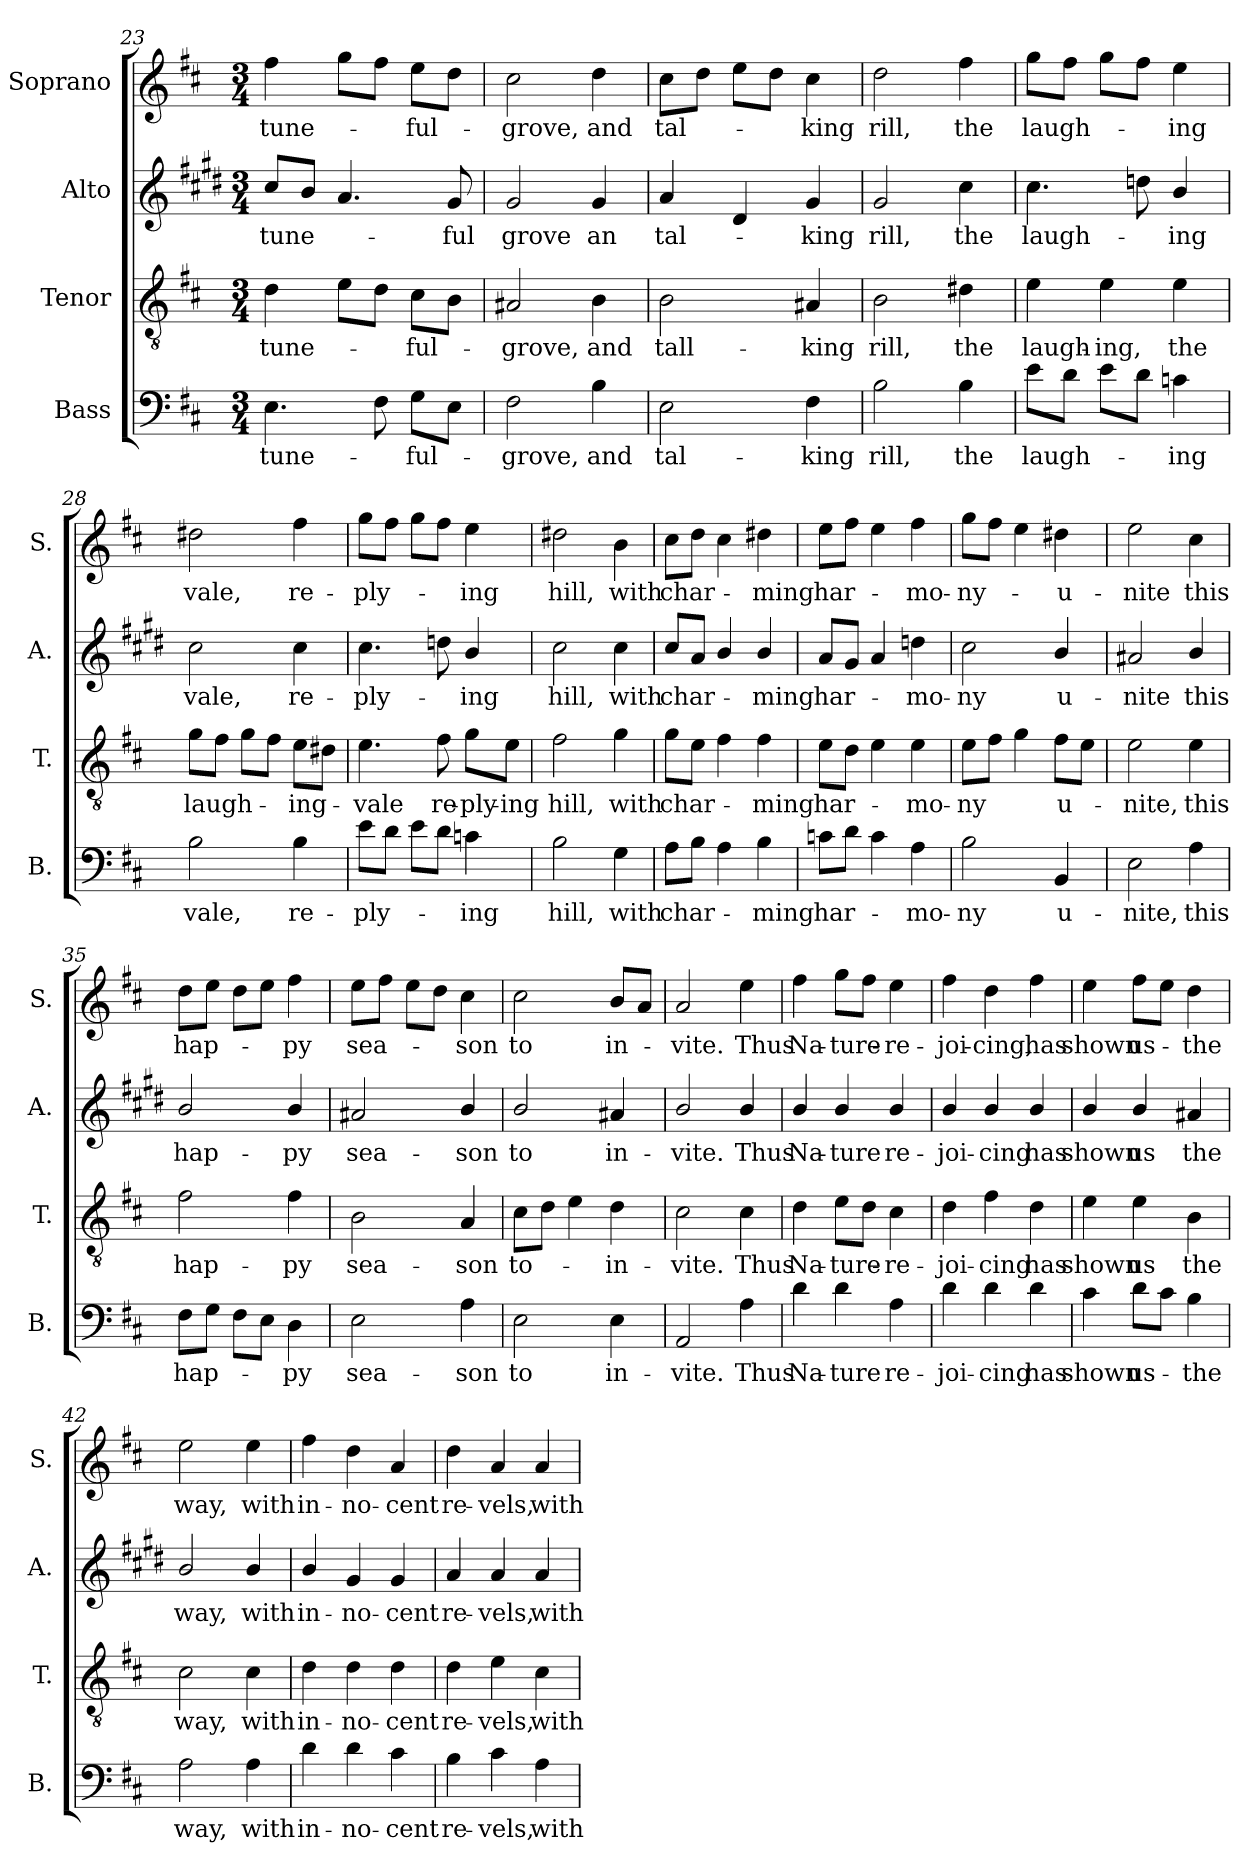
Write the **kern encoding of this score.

**kern	**text	**kern	**text	**kern	**text	**kern	**text
*part4	*part4	*part3	*part3	*part2	*part2	*part1	*part1
*staff4	*staff4	*staff3	*staff3	*staff2	*staff2	*staff1	*staff1
*I"Bass	*	*I"Tenor	*	*I"Alto	*	*I"Soprano	*
*I'B.	*	*I'T.	*	*I'A.	*	*I'S.	*
!!LO:PB:g=z
*clefF4	*	*clefGv2	*	*clefG2	*	*clefG2	*
*	*	*	*	*ITrd1c2	*	*	*
*k[f#c#]	*	*k[f#c#]	*	*k[f#c#]	*	*k[f#c#]	*
*M3/4	*	*M3/4	*	*M3/4	*	*M3/4	*
=23	=23	=23	=23	=23	=23	=23	=23
!	!LO:LY:b	!	!LO:LY:b	!	!LO:LY:b	!	!LO:LY:b
4.E\	tune-	4d\	tune-	8b/L	tune-	4ff#\	tune-
.	.	.	.	8a/J	.	.	.
.	.	8e\L	.	4.g/	.	8gg\L	.
8F#\	.	8d\J	.	.	.	8ff#\J	.
!	!LO:LY:b	!	!LO:LY:b	!	!	!	!LO:LY:b
8G\L	-ful-	8c#\L	-ful-	.	.	8ee\L	-ful-
!	!	!	!	!	!LO:LY:b	!	!
8E\J	.	8B\J	.	8f#/	-ful	8dd\J	.
=24	=24	=24	=24	=24	=24	=24	=24
!	!LO:LY:b	!	!LO:LY:b	!	!LO:LY:b	!	!LO:LY:b
2F#\	-grove,	2A#X/	-grove,	2f#/	grove	2cc#\	-grove,
!	!LO:LY:b	!	!LO:LY:b	!	!LO:LY:b	!	!LO:LY:b
4B\	and	4B\	and	4f#/	an	4dd\	and
=25	=25	=25	=25	=25	=25	=25	=25
!	!LO:LY:b	!	!LO:LY:b	!	!LO:LY:b	!	!LO:LY:b
2E\	tal-	2B\	tall-	4g/	tal-	8cc#\L	tal-
.	.	.	.	.	.	8dd\J	.
.	.	.	.	4c#/	.	8ee\L	.
.	.	.	.	.	.	8dd\J	.
!	!LO:LY:b	!	!LO:LY:b	!	!LO:LY:b	!	!LO:LY:b
4F#\	-king	4A#X/	-king	4f#/	-king	4cc#\	-king
=26	=26	=26	=26	=26	=26	=26	=26
!	!LO:LY:b	!	!LO:LY:b	!	!LO:LY:b	!	!LO:LY:b
2B\	rill,	2B\	rill,	2f#/	rill,	2dd\	rill,
!	!LO:LY:b	!	!LO:LY:b	!	!LO:LY:b	!	!LO:LY:b
4B\	the	4d#X\	the	4b\	the	4ff#\	the
=27	=27	=27	=27	=27	=27	=27	=27
!	!LO:LY:b	!	!LO:LY:b	!	!LO:LY:b	!	!LO:LY:b
8e\L	laugh-	4e\	laugh-	4.b\	laugh-	8gg\L	laugh-
8d\J	.	.	.	.	.	8ff#\J	.
!	!	!	!LO:LY:b	!	!	!	!
8e\L	.	4e\	-ing,	.	.	8gg\L	.
8d\J	.	.	.	8ccn\	.	8ff#\J	.
!	!LO:LY:b	!	!LO:LY:b	!	!LO:LY:b	!	!LO:LY:b
4cn\	-ing	4e\	the	4a/	-ing	4ee\	-ing
!!LO:LB:g=z
=28	=28	=28	=28	=28	=28	=28	=28
!	!LO:LY:b	!	!LO:LY:b	!	!LO:LY:b	!	!LO:LY:b
2B\	vale,	8g\L	laugh-	2b\	vale,	2dd#X\	vale,
.	.	8f#\J	.	.	.	.	.
.	.	8g\L	.	.	.	.	.
.	.	8f#\J	.	.	.	.	.
!	!LO:LY:b	!	!LO:LY:b	!	!LO:LY:b	!	!LO:LY:b
4B\	re-	8e\L	-ing-	4b\	re-	4ff#\	re-
.	.	8d#X\J	.	.	.	.	.
=29	=29	=29	=29	=29	=29	=29	=29
!	!LO:LY:b	!	!LO:LY:b	!	!LO:LY:b	!	!LO:LY:b
8e\L	-ply-	4.e\	-vale	4.b\	-ply-	8gg\L	-ply-
8d\J	.	.	.	.	.	8ff#\J	.
8e\L	.	.	.	.	.	8gg\L	.
!	!	!	!LO:LY:b	!	!	!	!
8d\J	.	8f#\	re-	8ccn\	.	8ff#\J	.
!	!LO:LY:b	!	!LO:LY:b	!	!LO:LY:b	!	!LO:LY:b
4cn\	-ing	8g\L	-ply-	4a/	-ing	4ee\	-ing
!	!	!	!LO:LY:b	!	!	!	!
.	.	8e\J	-ing	.	.	.	.
=30	=30	=30	=30	=30	=30	=30	=30
!	!LO:LY:b	!	!LO:LY:b	!	!LO:LY:b	!	!LO:LY:b
2B\	hill,	2f#\	hill,	2b\	hill,	2dd#X\	hill,
!	!LO:LY:b	!	!LO:LY:b	!	!LO:LY:b	!	!LO:LY:b
4G\	with	4g\	with	4b\	with	4b\	with
=31	=31	=31	=31	=31	=31	=31	=31
!	!LO:LY:b	!	!LO:LY:b	!	!LO:LY:b	!	!LO:LY:b
8A\L	char-	8g\L	char-	8b/L	char-	8cc#\L	char-
8B\J	.	8e\J	.	8g/J	.	8dd\J	.
4A\	.	4f#\	.	4a/	.	4cc#\	.
!	!LO:LY:b	!	!LO:LY:b	!	!LO:LY:b	!	!LO:LY:b
4B\	-ming	4f#\	-ming	4a/	-ming	4dd#X\	-ming
=32	=32	=32	=32	=32	=32	=32	=32
!	!LO:LY:b	!	!LO:LY:b	!	!LO:LY:b	!	!LO:LY:b
8cn\L	har-	8e\L	har-	8g/L	har-	8ee\L	har-
8d\J	.	8d\J	.	8f#/J	.	8ff#\J	.
4c\	.	4e\	.	4g/	.	4ee\	.
!	!LO:LY:b	!	!LO:LY:b	!	!LO:LY:b	!	!LO:LY:b
4A\	-mo-	4e\	-mo-	4ccn\	-mo-	4ff#\	-mo-
!!LO:PB:g=z
=33	=33	=33	=33	=33	=33	=33	=33
!	!LO:LY:b	!	!LO:LY:b	!	!LO:LY:b	!	!LO:LY:b
2B\	-ny	8e\L	-ny	2b\	-ny	8gg\L	-ny-
.	.	8f#\J	.	.	.	8ff#\J	.
.	.	4g\	.	.	.	4ee\	.
!	!LO:LY:b	!	!LO:LY:b	!	!LO:LY:b	!	!LO:LY:b
4BB/	u-	8f#\L	u-	4a/	u-	4dd#X\	-u-
.	.	8e\J	.	.	.	.	.
=34	=34	=34	=34	=34	=34	=34	=34
!	!LO:LY:b	!	!LO:LY:b	!	!LO:LY:b	!	!LO:LY:b
2E\	-nite,	2e\	-nite,	2g#X/	-nite	2ee\	-nite
!	!LO:LY:b	!	!LO:LY:b	!	!LO:LY:b	!	!LO:LY:b
4A\	this	4e\	this	4a/	this	4cc#\	this
=35	=35	=35	=35	=35	=35	=35	=35
!	!LO:LY:b	!	!LO:LY:b	!	!LO:LY:b	!	!LO:LY:b
8F#\L	hap-	2f#\	hap-	2a/	hap-	8dd\L	hap-
8G\J	.	.	.	.	.	8ee\J	.
8F#\L	.	.	.	.	.	8dd\L	.
8E\J	.	.	.	.	.	8ee\J	.
!	!LO:LY:b	!	!LO:LY:b	!	!LO:LY:b	!	!LO:LY:b
4D\	-py	4f#\	-py	4a/	-py	4ff#\	-py
=36	=36	=36	=36	=36	=36	=36	=36
!	!LO:LY:b	!	!LO:LY:b	!	!LO:LY:b	!	!LO:LY:b
2E\	sea-	2B\	sea-	2g#X/	sea-	8ee\L	sea-
.	.	.	.	.	.	8ff#\J	.
.	.	.	.	.	.	8ee\L	.
.	.	.	.	.	.	8dd\J	.
!	!LO:LY:b	!	!LO:LY:b	!	!LO:LY:b	!	!LO:LY:b
4A\	-son	4A/	-son	4a/	-son	4cc#\	-son
=37	=37	=37	=37	=37	=37	=37	=37
!	!LO:LY:b	!	!LO:LY:b	!	!LO:LY:b	!	!LO:LY:b
2E\	to	8c#\L	to-	2a/	to	2cc#\	to
.	.	8d\J	.	.	.	.	.
.	.	4e\	.	.	.	.	.
!	!LO:LY:b	!	!LO:LY:b	!	!LO:LY:b	!	!LO:LY:b
4E\	in-	4d\	-in-	4g#X/	in-	8b/L	in-
.	.	.	.	.	.	8a/J	.
=38	=38	=38	=38	=38	=38	=38	=38
!	!LO:LY:b	!	!LO:LY:b	!	!LO:LY:b	!	!LO:LY:b
2AA/	-vite.	2c#\	-vite.	2a/	-vite.	2a/	-vite.
!	!LO:LY:b	!	!LO:LY:b	!	!LO:LY:b	!	!LO:LY:b
4A\	Thus	4c#\	Thus	4a/	Thus	4ee\	Thus
!!LO:LB:g=z
=39	=39	=39	=39	=39	=39	=39	=39
!	!LO:LY:b	!	!LO:LY:b	!	!LO:LY:b	!	!LO:LY:b
4d\	Na-	4d\	Na-	4a/	Na-	4ff#\	Na-
!	!LO:LY:b	!	!LO:LY:b	!	!LO:LY:b	!	!LO:LY:b
4d\	-ture	8e\L	-ture-	4a/	-ture	8gg\L	-ture-
.	.	8d\J	.	.	.	8ff#\J	.
!	!LO:LY:b	!	!LO:LY:b	!	!LO:LY:b	!	!LO:LY:b
4A\	re-	4c#\	-re-	4a/	re-	4ee\	-re-
=40	=40	=40	=40	=40	=40	=40	=40
!	!LO:LY:b	!	!LO:LY:b	!	!LO:LY:b	!	!LO:LY:b
4d\	-joi-	4d\	-joi-	4a/	-joi-	4ff#\	-joi-
!	!LO:LY:b	!	!LO:LY:b	!	!LO:LY:b	!	!LO:LY:b
4d\	-cing	4f#\	-cing	4a/	-cing	4dd\	-cing,
!	!LO:LY:b	!	!LO:LY:b	!	!LO:LY:b	!	!LO:LY:b
4d\	has	4d\	has	4a/	has	4ff#\	has
=41	=41	=41	=41	=41	=41	=41	=41
!	!LO:LY:b	!	!LO:LY:b	!	!LO:LY:b	!	!LO:LY:b
4c#\	shown	4e\	shown	4a/	shown	4ee\	shown
!	!LO:LY:b	!	!LO:LY:b	!	!LO:LY:b	!	!LO:LY:b
8d\L	us-	4e\	us	4a/	us	8ff#\L	us-
8c#\J	.	.	.	.	.	8ee\J	.
!	!LO:LY:b	!	!LO:LY:b	!	!LO:LY:b	!	!LO:LY:b
4B\	-the	4B\	the	4g#X/	the	4dd\	-the
=42	=42	=42	=42	=42	=42	=42	=42
!	!LO:LY:b	!	!LO:LY:b	!	!LO:LY:b	!	!LO:LY:b
2A\	way,	2c#\	way,	2a/	way,	2ee\	way,
!	!LO:LY:b	!	!LO:LY:b	!	!LO:LY:b	!	!LO:LY:b
4A\	with	4c#\	with	4a/	with	4ee\	with
=43	=43	=43	=43	=43	=43	=43	=43
!	!LO:LY:b	!	!LO:LY:b	!	!LO:LY:b	!	!LO:LY:b
4d\	in-	4d\	in-	4a/	in-	4ff#\	in-
!	!LO:LY:b	!	!LO:LY:b	!	!LO:LY:b	!	!LO:LY:b
4d\	-no-	4d\	-no-	4f#/	-no-	4dd\	-no-
!	!LO:LY:b	!	!LO:LY:b	!	!LO:LY:b	!	!LO:LY:b
4c#\	-cent	4d\	-cent	4f#/	-cent	4a/	-cent
=44	=44	=44	=44	=44	=44	=44	=44
!	!LO:LY:b	!	!LO:LY:b	!	!LO:LY:b	!	!LO:LY:b
4B\	re-	4d\	re-	4g/	re-	4dd\	re-
!	!LO:LY:b	!	!LO:LY:b	!	!LO:LY:b	!	!LO:LY:b
4c#\	-vels,	4e\	-vels,	4g/	-vels,	4a/	-vels,
!	!LO:LY:b	!	!LO:LY:b	!	!LO:LY:b	!	!LO:LY:b
4A\	with	4c#\	with	4g/	with	4a/	with
=	=	=	=	=	=	=	=
*-	*-	*-	*-	*-	*-	*-	*-
